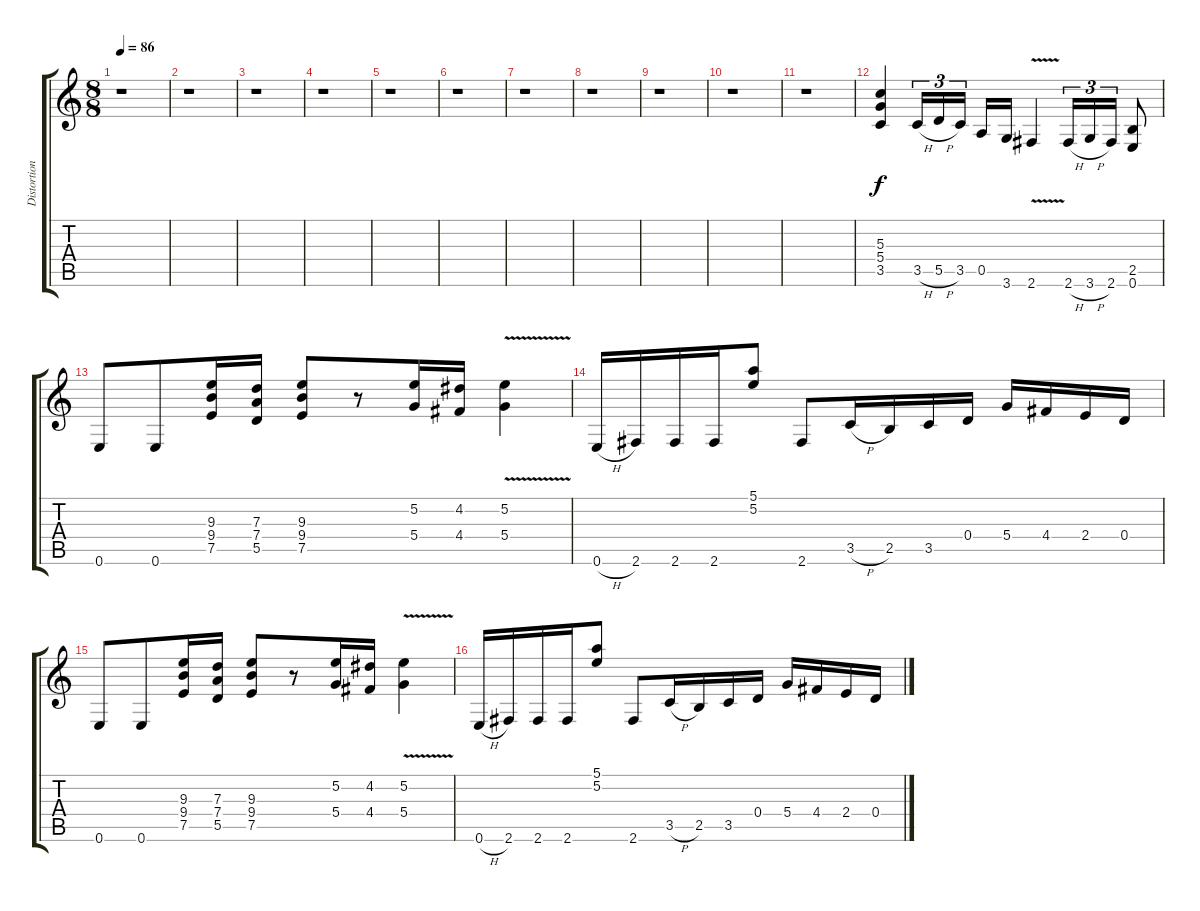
\track ("Distortion" "Distortion") {instrument distortionguitar}
\staff {score tabs}
\tuning (E4 B3 G3 D3 A2 E2) {hide}
\ts (8 8)
\tempo 86
\clef g2
\ks c
r.1{dy f} |
r.1 |
r.1 |
r.1 |
r.1 |
r.1 |
r.1 |
r.1 |
r.1 |
r.1 |
r.1 |
(5.3 5.4 3.5).4{volume 14} 3.5{h}.16{tu (3 2)} 5.5{h}.16{tu (3 2)} 3.5.16{tu (3 2)} 0.5.16 3.6.16 2.6{v}.4 2.6{h}.16{tu (3 2)} 3.6{h}.16{tu (3 2)} 2.6.16{tu (3 2)} (2.5 0.6).8 |
0.6.8 0.6.8 (9.3 9.4 7.5).16 (7.3 7.4 5.5).16 (9.3 9.4 7.5).8 r.8 (5.2 5.4).16 (4.2 4.4).16 (5.2{v} 5.4{v}).4 |
0.6{h}.16 2.6.16 2.6.16 2.6.16 (5.1 5.2).8 2.6.8 3.5{h}.16 2.5.16 3.5.16 0.4.16 5.4.16 4.4.16 2.4.16 0.4.16 |
0.6.8 0.6.8 (9.3 9.4 7.5).16 (7.3 7.4 5.5).16 (9.3 9.4 7.5).8 r.8 (5.2 5.4).16 (4.2 4.4).16 (5.2{v} 5.4{v}).4 |
0.6{h}.16 2.6.16 2.6.16 2.6.16 (5.1 5.2).8 2.6.8 3.5{h}.16 2.5.16 3.5.16 0.4.16 5.4.16 4.4.16 2.4.16 0.4.16
